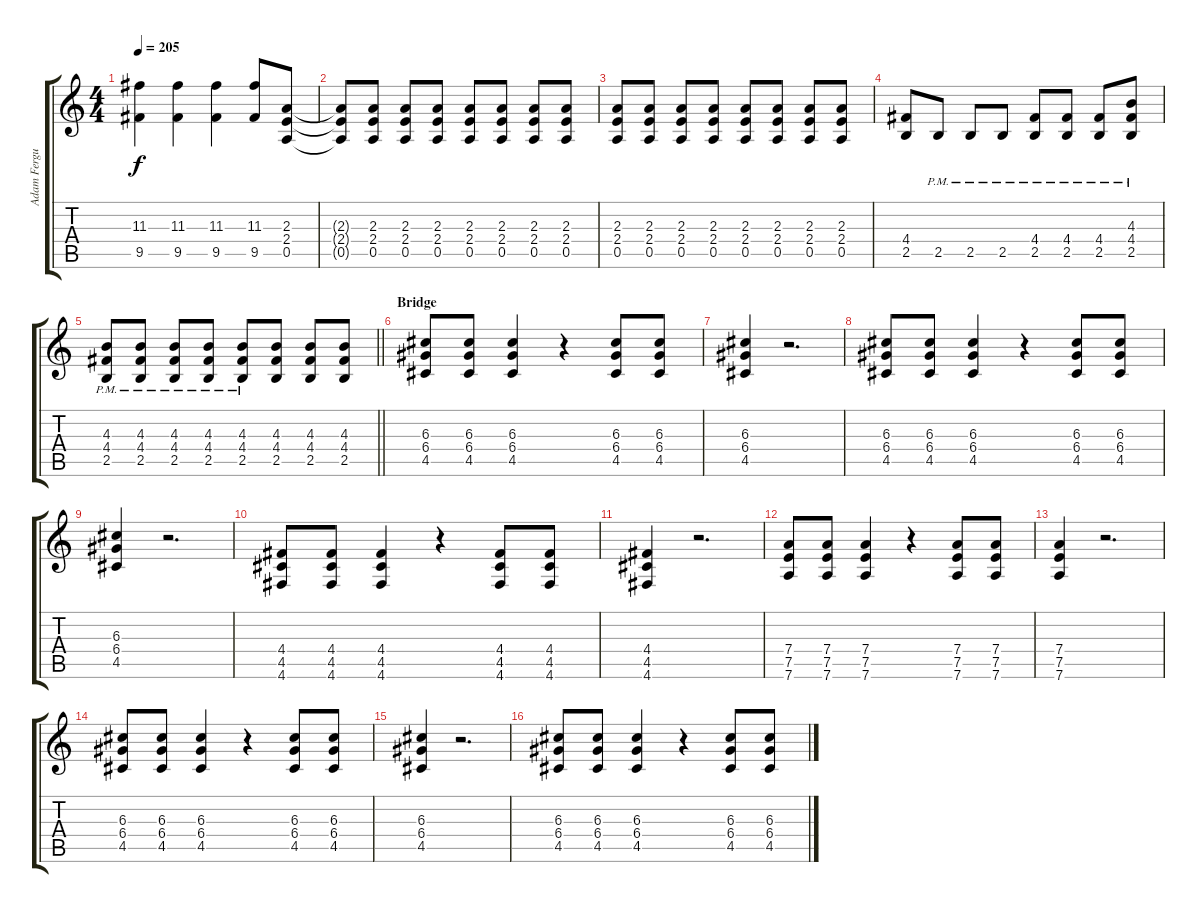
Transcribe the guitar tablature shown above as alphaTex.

\track ("Adam Ferguson - Guitar" "Adam Fergu") {instrument overdrivenguitar}
\staff {score tabs}
\tuning (E4 B3 G3 D3 A2 D2) {hide}
\ts (4 4)
\tempo 205
\clef g2
\ks c
(11.3{t} 9.5{t}).4{dy f} (11.3 9.5).4 (11.3 9.5).4 (11.3 9.5).8 (2.3 2.4 0.5).8 |
(2.3{t} 2.4{t} 0.5{t}).8 (2.3 2.4 0.5).8 (2.3 2.4 0.5).8 (2.3 2.4 0.5).8 (2.3 2.4 0.5).8 (2.3 2.4 0.5).8 (2.3 2.4 0.5).8 (2.3 2.4 0.5).8 |
(2.3 2.4 0.5).8 (2.3 2.4 0.5).8 (2.3 2.4 0.5).8 (2.3 2.4 0.5).8 (2.3 2.4 0.5).8 (2.3 2.4 0.5).8 (2.3 2.4 0.5).8 (2.3 2.4 0.5).8 |
(4.4 2.5).8 2.5{pm}.8 2.5{pm}.8 2.5{pm}.8 (4.4{pm} 2.5{pm}).8 (4.4{pm} 2.5{pm}).8 (4.4{pm} 2.5{pm}).8 (4.3{pm} 4.4{pm} 2.5{pm}).8 |
\barLineRight lightlight
(4.3{pm} 4.4{pm} 2.5{pm}).8 (4.3{pm} 4.4{pm} 2.5{pm}).8 (4.3{pm} 4.4{pm} 2.5{pm}).8 (4.3{pm} 4.4{pm} 2.5{pm}).8 (4.3{pm} 4.4{pm} 2.5{pm}).8 (4.3 4.4 2.5).8 (4.3 4.4 2.5).8 (4.3 4.4 2.5).8 |
\section ("" "Bridge")
(6.3 6.4 4.5).8 (6.3 6.4 4.5).8 (6.3 6.4 4.5).4 r.4 (6.3 6.4 4.5).8 (6.3 6.4 4.5).8 |
(6.3 6.4 4.5).4 r.2{d} |
(6.3 6.4 4.5).8 (6.3 6.4 4.5).8 (6.3 6.4 4.5).4 r.4 (6.3 6.4 4.5).8 (6.3 6.4 4.5).8 |
(6.3 6.4 4.5).4 r.2{d} |
(4.4 4.5 4.6).8 (4.4 4.5 4.6).8 (4.4 4.5 4.6).4 r.4 (4.4 4.5 4.6).8 (4.4 4.5 4.6).8 |
(4.4 4.5 4.6).4 r.2{d} |
(7.4 7.5 7.6).8 (7.4 7.5 7.6).8 (7.4 7.5 7.6).4 r.4 (7.4 7.5 7.6).8 (7.4 7.5 7.6).8 |
(7.4 7.5 7.6).4 r.2{d} |
(6.3 6.4 4.5).8 (6.3 6.4 4.5).8 (6.3 6.4 4.5).4 r.4 (6.3 6.4 4.5).8 (6.3 6.4 4.5).8 |
(6.3 6.4 4.5).4 r.2{d} |
(6.3 6.4 4.5).8 (6.3 6.4 4.5).8 (6.3 6.4 4.5).4 r.4 (6.3 6.4 4.5).8 (6.3 6.4 4.5).8
